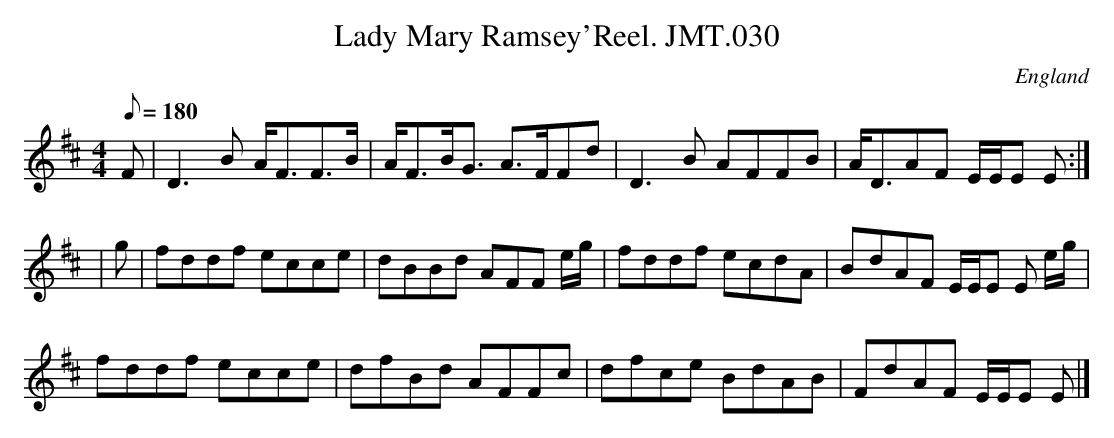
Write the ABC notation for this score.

X:1
T:Lady Mary Ramsey'Reel. JMT.030
M:4/4
L:1/8
Q:180
O:England
K:D
F|D3B A<FF>B|A<FB<G A>FFd|D3B AFFB|A<DAF E/E/E E:|!
|g|fddf ecce|dBBd AFF e/g/|fddf ecdA|B-dAF E/E/E E e/g/|!
fddf ecce|dfBd AFFc|dfce BdAB|FdAF E/E/E E|]
